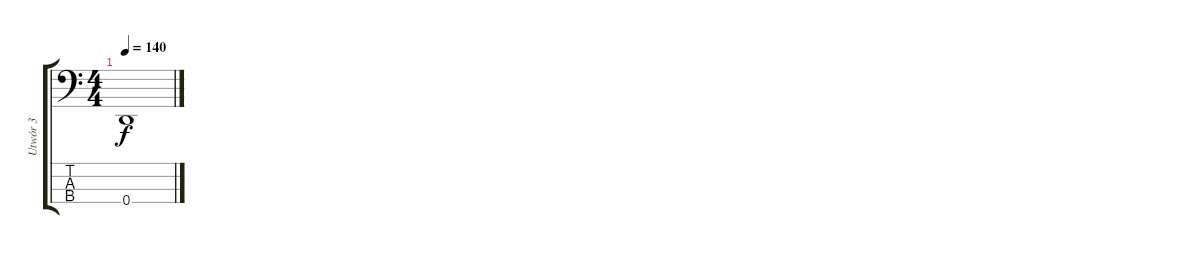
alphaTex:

\track ("Utwór 3" "Utwór 3") {instrument electricbasspick}
\staff {score tabs}
\tuning (G2 D2 A1 D1) {hide}
\ts (4 4)
\tempo 140
\clef f4
\ks c
0.4.1{dy f}
